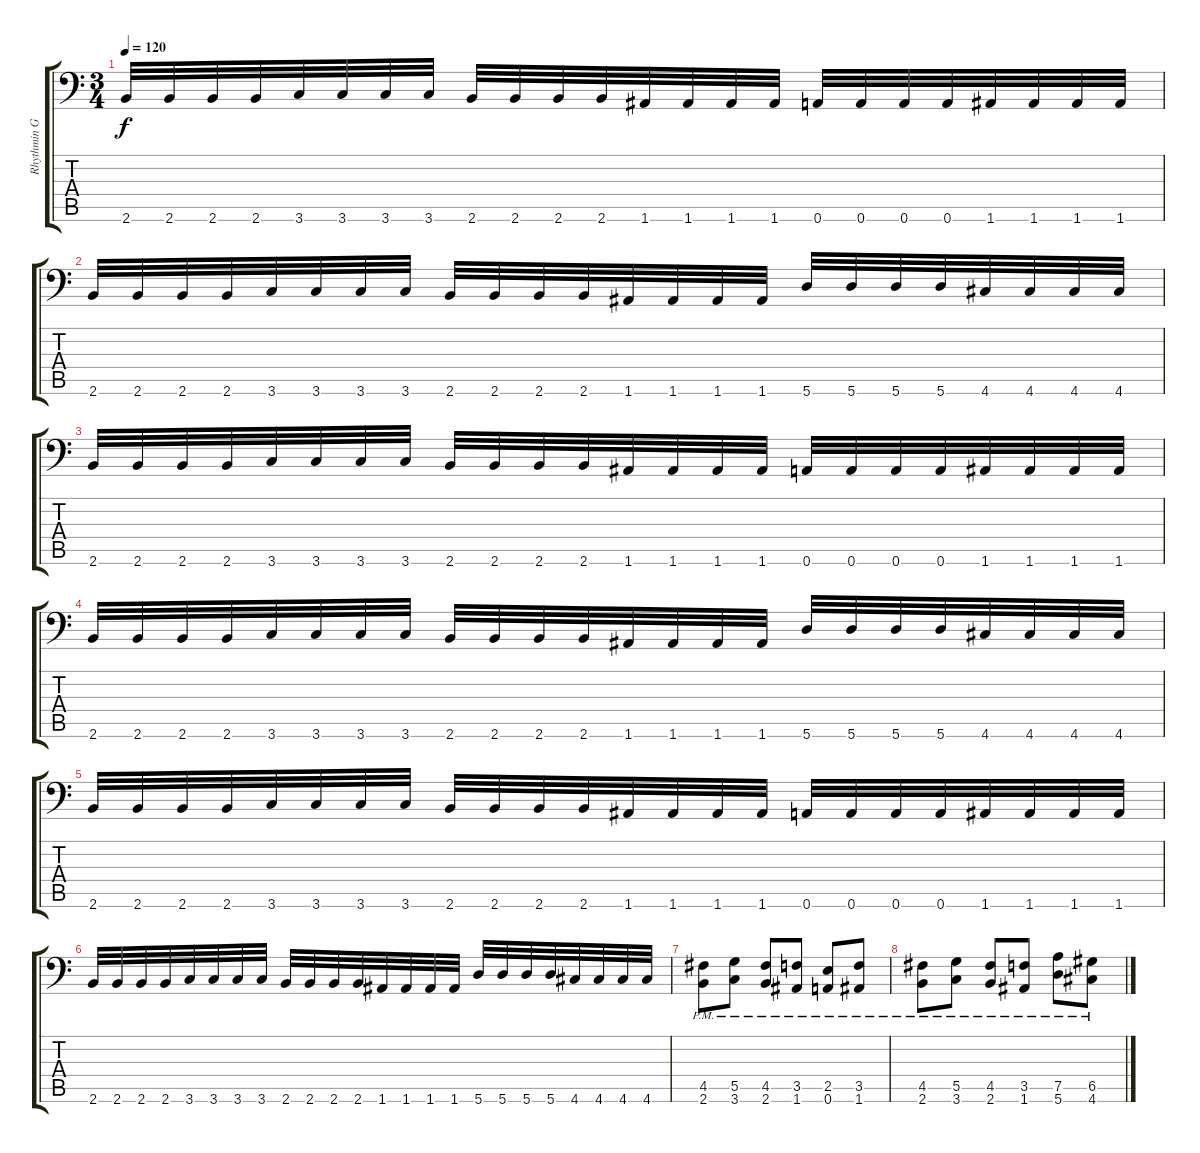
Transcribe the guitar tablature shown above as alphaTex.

\track ("Rhythmin Guitar #2" "Rhythmin G") {instrument distortionguitar}
\staff {score tabs}
\tuning (A3 E3 C3 G2 D2 A1) {hide}
\ts (3 4)
\tempo 120
\clef f4
\ks c
2.6.32{dy f} 2.6.32 2.6.32 2.6.32 3.6.32 3.6.32 3.6.32 3.6.32 2.6.32 2.6.32 2.6.32 2.6.32 1.6.32 1.6.32 1.6.32 1.6.32 0.6.32 0.6.32 0.6.32 0.6.32 1.6.32 1.6.32 1.6.32 1.6.32 |
2.6.32 2.6.32 2.6.32 2.6.32 3.6.32 3.6.32 3.6.32 3.6.32 2.6.32 2.6.32 2.6.32 2.6.32 1.6.32 1.6.32 1.6.32 1.6.32 5.6.32 5.6.32 5.6.32 5.6.32 4.6.32 4.6.32 4.6.32 4.6.32 |
2.6.32 2.6.32 2.6.32 2.6.32 3.6.32 3.6.32 3.6.32 3.6.32 2.6.32 2.6.32 2.6.32 2.6.32 1.6.32 1.6.32 1.6.32 1.6.32 0.6.32 0.6.32 0.6.32 0.6.32 1.6.32 1.6.32 1.6.32 1.6.32 |
2.6.32 2.6.32 2.6.32 2.6.32 3.6.32 3.6.32 3.6.32 3.6.32 2.6.32 2.6.32 2.6.32 2.6.32 1.6.32 1.6.32 1.6.32 1.6.32 5.6.32 5.6.32 5.6.32 5.6.32 4.6.32 4.6.32 4.6.32 4.6.32 |
2.6.32 2.6.32 2.6.32 2.6.32 3.6.32 3.6.32 3.6.32 3.6.32 2.6.32 2.6.32 2.6.32 2.6.32 1.6.32 1.6.32 1.6.32 1.6.32 0.6.32 0.6.32 0.6.32 0.6.32 1.6.32 1.6.32 1.6.32 1.6.32 |
2.6.32 2.6.32 2.6.32 2.6.32 3.6.32 3.6.32 3.6.32 3.6.32 2.6.32 2.6.32 2.6.32 2.6.32 1.6.32 1.6.32 1.6.32 1.6.32 5.6.32 5.6.32 5.6.32 5.6.32 4.6.32 4.6.32 4.6.32 4.6.32 |
(4.5{pm} 2.6{pm}).8 (5.5{pm} 3.6{pm}).8 (4.5{pm} 2.6{pm}).8 (3.5{pm} 1.6{pm}).8 (2.5{pm} 0.6{pm}).8 (3.5{pm} 1.6{pm}).8 |
(4.5{pm} 2.6{pm}).8 (5.5{pm} 3.6{pm}).8 (4.5{pm} 2.6{pm}).8 (3.5{pm} 1.6{pm}).8 (7.5{pm} 5.6{pm}).8 (6.5{pm} 4.6{pm}).8
